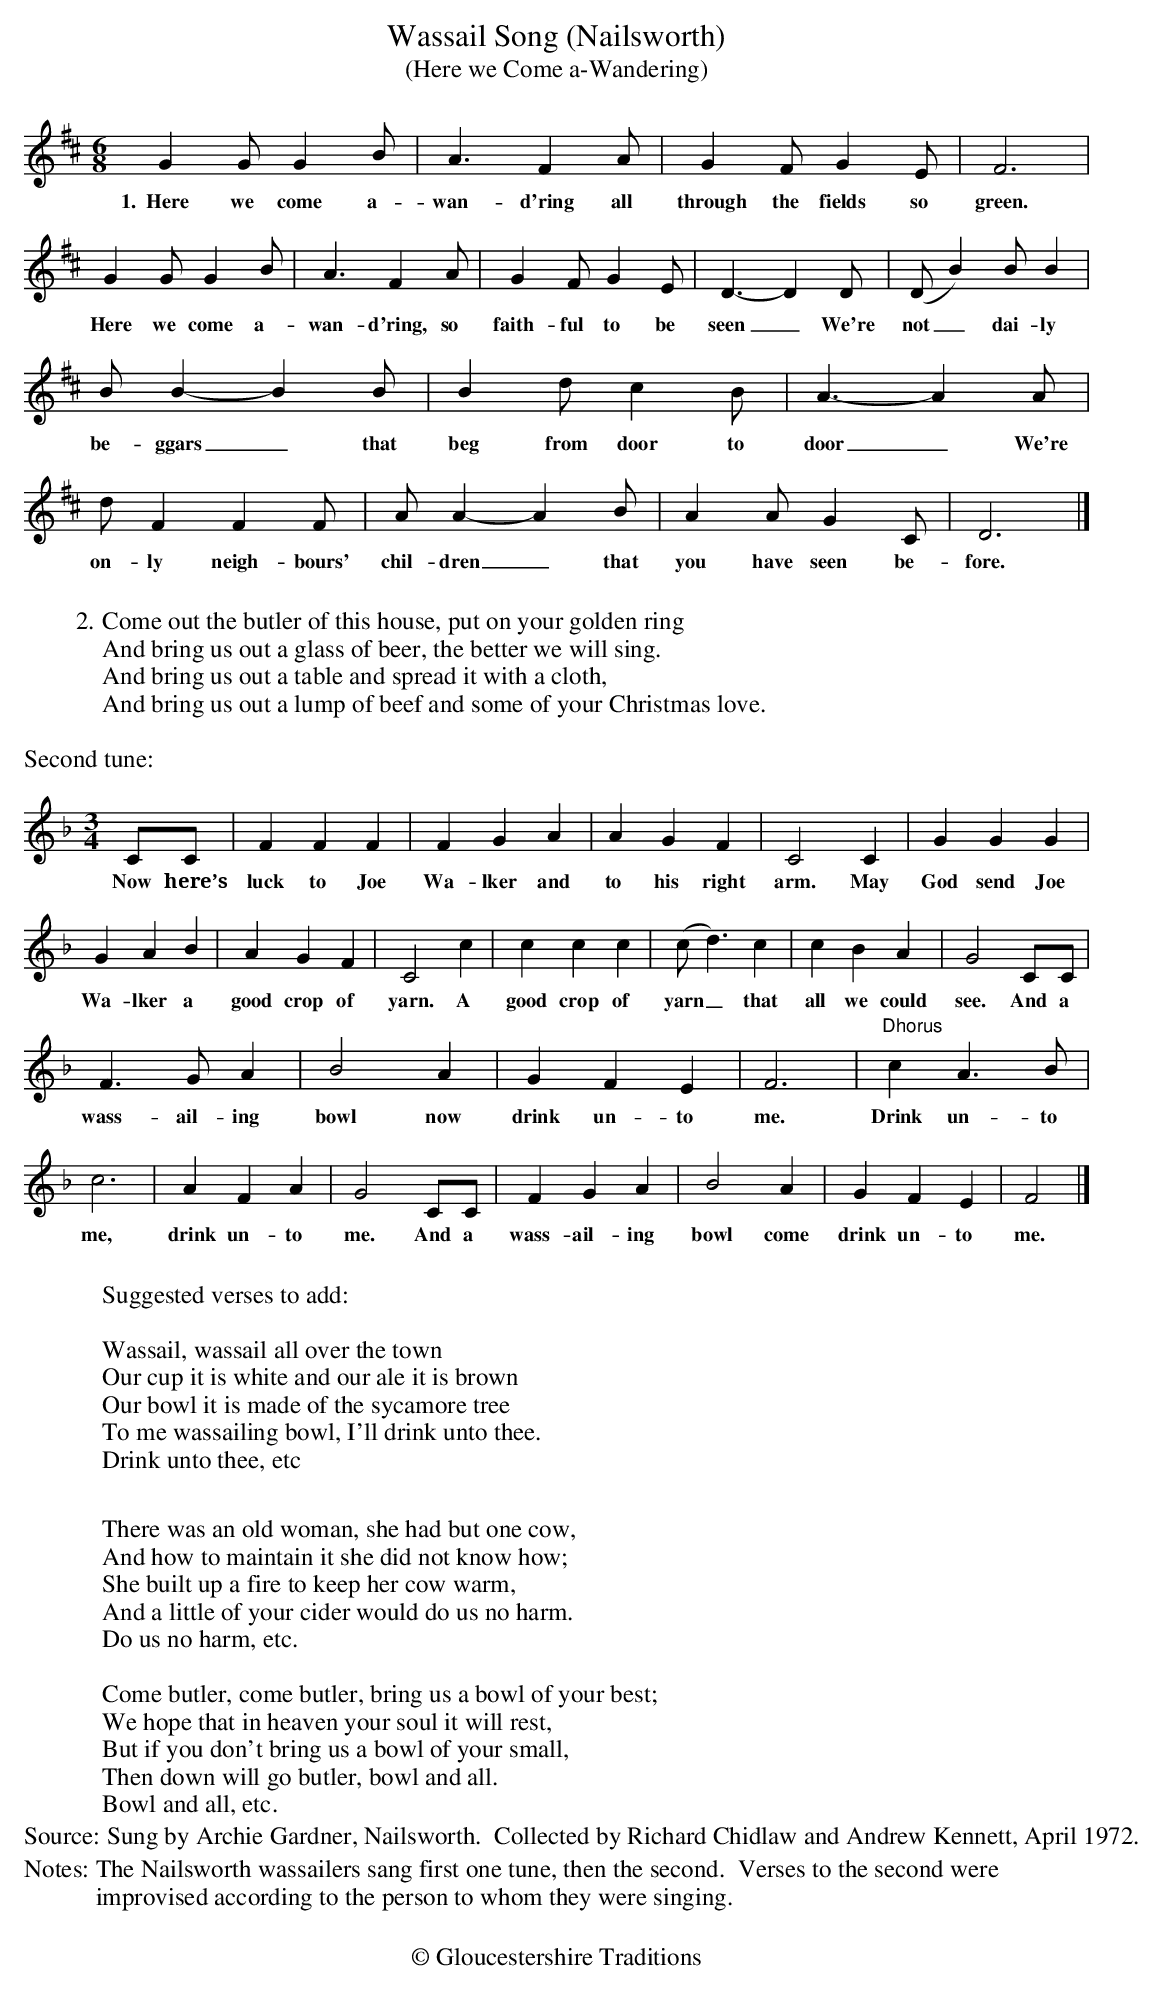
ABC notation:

X:1
T:Wassail Song (Nailsworth)
T:(Here we Come a-Wandering)
L:1/8
M: 6/8
K:D
G2GG2B|A3F2A|G2FG2E|F6|
w:1.~~Here we come a-wan-d'ring all through the fields so green.
G2GG2B|A3F2A|G2FG2E|D3-D2D|(DB2)BB2|
w:Here we come a-wan-d'ring, so faith-ful to be seen_ We're not_dai-ly
BB2-B2 B|B2d c2B|A3-A2A|dF2 F2F|AA2-A2B|A2AG2C|D6|]
w:be-ggars_ that beg from door to door_  We're on-ly neigh-bours' chil-dren_ that you have seen be-fore.
W:
W:2.Come out the butler of this house, put on your golden ring
W:And bring us out a glass of beer, the better we will sing.
W:And bring us out a table and spread it with a cloth,
W:And bring us out a lump of beef and some of your Christmas love.
W:
%%text Second tune:
L:1/4
M:3/4
K:Fmaj
C/2C/2|FFF|FGA|AGF|C2C|GGG|
w:Now here’s luck to Joe Wa-lker and to his right arm. May God send Joe
GAB|AGF|C2c|ccc|(c<d)c|cBA|G2C/2C/2|
w:Wa-lker a good crop of yarn. A good crop of yarn_ that all we could see.  And a
F>GA|B2A|GFE|F3|"Dhorus"cA>B|c3|AFA|G2C/2C/2|FGA|B2A|GFE|F2|]
w:wass-ail-ing bowl now drink un-to me. Drink un-to me, drink un-to me.  And a wass-ail-ing bowl come drink un-to me.
W:
W:Suggested verses to add:
W:
W:Wassail, wassail all over the town
W:Our cup it is white and our ale it is brown
W:Our bowl it is made of the sycamore tree
W:To me wassailing bowl, I'll drink unto thee.
W:Drink unto thee, etc
W:
W:There was an old woman, she had but one cow,
W:And how to maintain it she did not know how;
W:She built up a fire to keep her cow warm,
W:And a little of your cider would do us no harm.
W:Do us no harm, etc.
W:
W:Come butler, come butler, bring us a bowl of your best;
W:We hope that in heaven your soul it will rest,
W:But if you don't bring us a bowl of your small,
W:Then down will go butler, bowl and all.
W:Bowl and all, etc.
